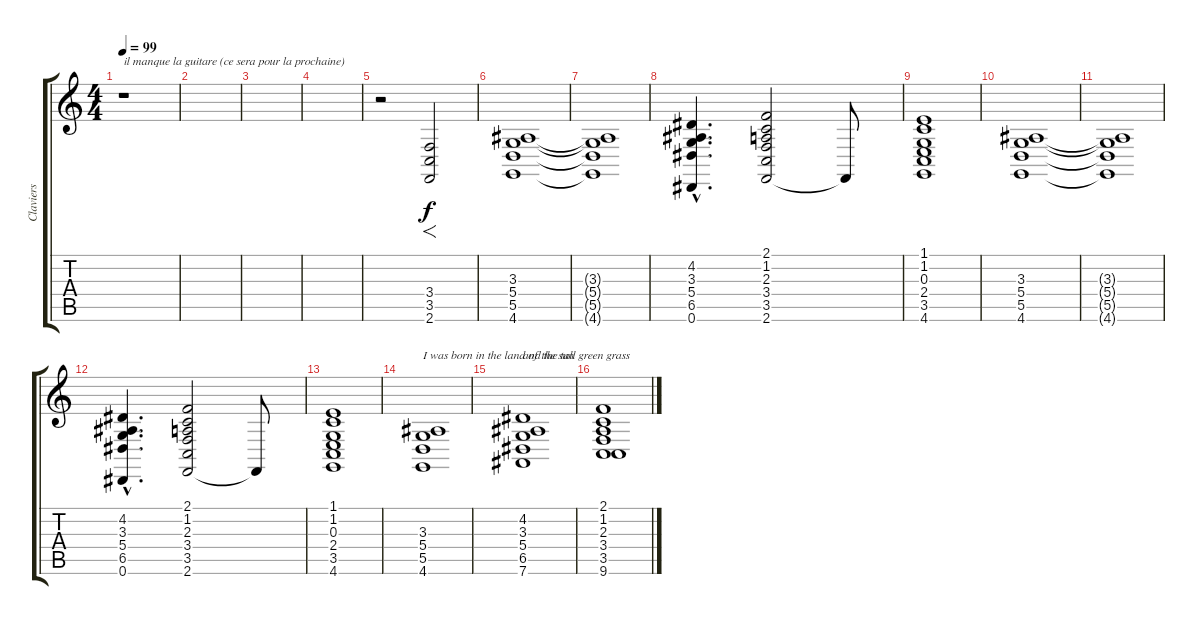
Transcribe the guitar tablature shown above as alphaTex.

\track ("Claviers" "Claviers") {instrument synthstrings2}
\staff {score tabs}
\tuning (Eb4 B3 G3 D3 A2 Eb2) {hide}
\ts (4 4)
\tempo 99
\clef g2
\ks c
r.1{txt "il manque la guitare (ce sera pour la prochaine)" dy f instrument synthstrings2} |
|
|
|
r.2 (3.4 3.5 2.6).2{f} |
(3.3 5.4 5.5 4.6).1 |
(3.3{t} 5.4{t} 5.5{t} 4.6{t}).1 |
(4.2{hac} 3.3{hac} 5.4{hac} 6.5{hac} 0.6{hac}).4{d} (2.1 1.2 2.3 3.4 3.5 2.6).2 2.6{t}.8 |
(1.1 1.2 0.3 2.4 3.5 4.6).1 |
(3.3 5.4 5.5 4.6).1 |
(3.3{t} 5.4{t} 5.5{t} 4.6{t}).1 |
(4.2{hac} 3.3{hac} 5.4{hac} 6.5{hac} 0.6{hac}).4{d} (2.1 1.2 2.3 3.4 3.5 2.6).2 2.6{t}.8 |
(1.1 1.2 0.3 2.4 3.5 4.6).1 |
(3.3 5.4 5.5 4.6).1{txt "I was born in the land of the sun"} |
(4.2 3.3 5.4 6.5 7.6).1{txt "and the tall green grass"} |
(2.1 1.2 2.3 3.4 3.5 9.6).1
